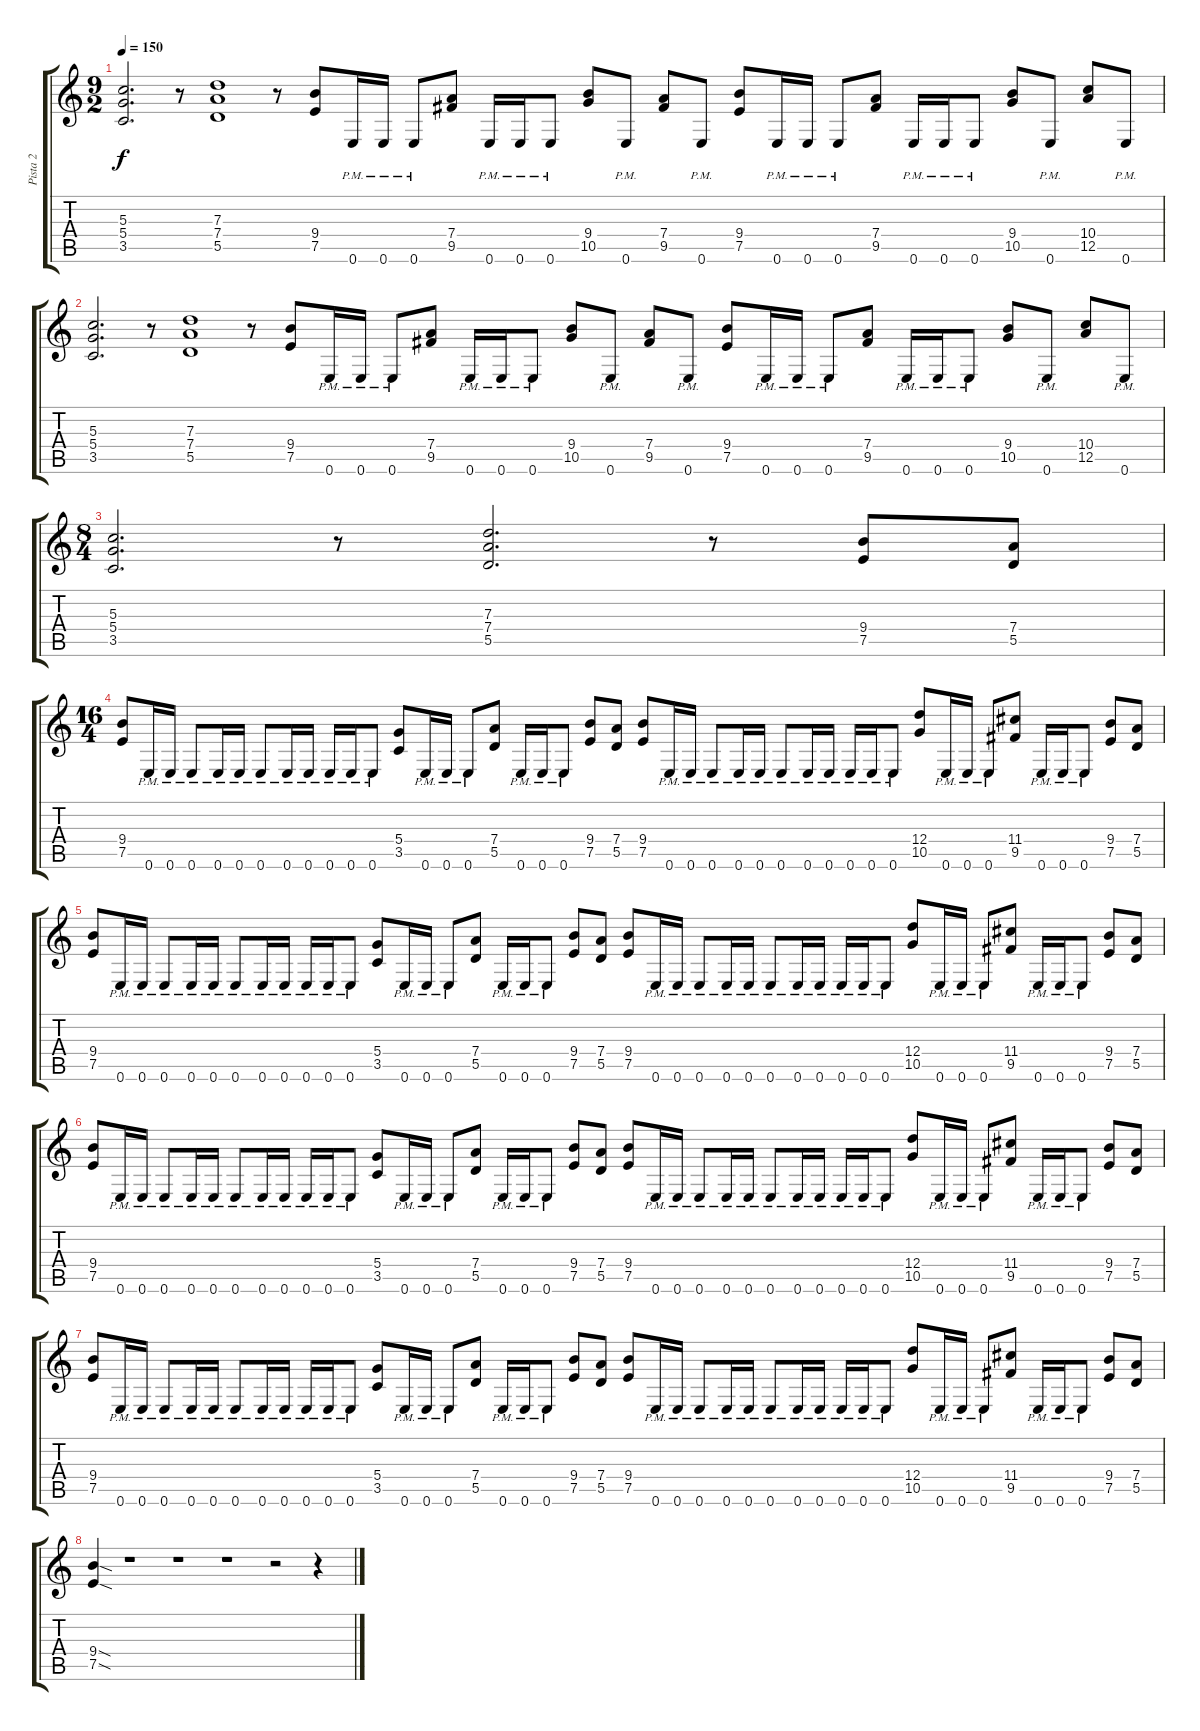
\track ("Pista 2" "Pista 2") {instrument overdrivenguitar}
\staff {score tabs}
\tuning (E4 B3 G3 D3 A2 E2) {hide}
\ts (9 2)
\tempo 150
\clef g2
\ks c
(5.3 5.4 3.5).2{d dy f} r.8 (7.3 7.4 5.5).1 r.8 (9.4 7.5).8 0.6{pm}.16 0.6{pm}.16 0.6{pm}.8 (7.4 9.5).8 0.6{pm}.16 0.6{pm}.16 0.6{pm}.8 (9.4 10.5).8 0.6{pm}.8 (7.4 9.5).8 0.6{pm}.8 (9.4 7.5).8 0.6{pm}.16 0.6{pm}.16 0.6{pm}.8 (7.4 9.5).8 0.6{pm}.16 0.6{pm}.16 0.6{pm}.8 (9.4 10.5).8 0.6{pm}.8 (10.4 12.5).8 0.6{pm}.8 |
(5.3 5.4 3.5).2{d} r.8 (7.3 7.4 5.5).1 r.8 (9.4 7.5).8 0.6{pm}.16 0.6{pm}.16 0.6{pm}.8 (7.4 9.5).8 0.6{pm}.16 0.6{pm}.16 0.6{pm}.8 (9.4 10.5).8 0.6{pm}.8 (7.4 9.5).8 0.6{pm}.8 (9.4 7.5).8 0.6{pm}.16 0.6{pm}.16 0.6{pm}.8 (7.4 9.5).8 0.6{pm}.16 0.6{pm}.16 0.6{pm}.8 (9.4 10.5).8 0.6{pm}.8 (10.4 12.5).8 0.6{pm}.8 |
\ts (8 4)
(5.3 5.4 3.5).2{d} r.8 (7.3 7.4 5.5).2{d} r.8 (9.4 7.5).8 (7.4 5.5).8 |
\ts (16 4)
(9.4 7.5).8 0.6{pm}.16 0.6{pm}.16 0.6{pm}.8 0.6{pm}.16 0.6{pm}.16 0.6{pm}.8 0.6{pm}.16 0.6{pm}.16 0.6{pm}.16 0.6{pm}.16 0.6{pm}.8 (5.4 3.5).8 0.6{pm}.16 0.6{pm}.16 0.6{pm}.8 (7.4 5.5).8 0.6{pm}.16 0.6{pm}.16 0.6{pm}.8 (9.4 7.5).8 (7.4 5.5).8 (9.4 7.5).8 0.6{pm}.16 0.6{pm}.16 0.6{pm}.8 0.6{pm}.16 0.6{pm}.16 0.6{pm}.8 0.6{pm}.16 0.6{pm}.16 0.6{pm}.16 0.6{pm}.16 0.6{pm}.8 (12.4 10.5).8 0.6{pm}.16 0.6{pm}.16 0.6{pm}.8 (11.4 9.5).8 0.6{pm}.16 0.6{pm}.16 0.6{pm}.8 (9.4 7.5).8 (7.4 5.5).8 |
(9.4 7.5).8 0.6{pm}.16 0.6{pm}.16 0.6{pm}.8 0.6{pm}.16 0.6{pm}.16 0.6{pm}.8 0.6{pm}.16 0.6{pm}.16 0.6{pm}.16 0.6{pm}.16 0.6{pm}.8 (5.4 3.5).8 0.6{pm}.16 0.6{pm}.16 0.6{pm}.8 (7.4 5.5).8 0.6{pm}.16 0.6{pm}.16 0.6{pm}.8 (9.4 7.5).8 (7.4 5.5).8 (9.4 7.5).8 0.6{pm}.16 0.6{pm}.16 0.6{pm}.8 0.6{pm}.16 0.6{pm}.16 0.6{pm}.8 0.6{pm}.16 0.6{pm}.16 0.6{pm}.16 0.6{pm}.16 0.6{pm}.8 (12.4 10.5).8 0.6{pm}.16 0.6{pm}.16 0.6{pm}.8 (11.4 9.5).8 0.6{pm}.16 0.6{pm}.16 0.6{pm}.8 (9.4 7.5).8 (7.4 5.5).8 |
(9.4 7.5).8 0.6{pm}.16 0.6{pm}.16 0.6{pm}.8 0.6{pm}.16 0.6{pm}.16 0.6{pm}.8 0.6{pm}.16 0.6{pm}.16 0.6{pm}.16 0.6{pm}.16 0.6{pm}.8 (5.4 3.5).8 0.6{pm}.16 0.6{pm}.16 0.6{pm}.8 (7.4 5.5).8 0.6{pm}.16 0.6{pm}.16 0.6{pm}.8 (9.4 7.5).8 (7.4 5.5).8 (9.4 7.5).8 0.6{pm}.16 0.6{pm}.16 0.6{pm}.8 0.6{pm}.16 0.6{pm}.16 0.6{pm}.8 0.6{pm}.16 0.6{pm}.16 0.6{pm}.16 0.6{pm}.16 0.6{pm}.8 (12.4 10.5).8 0.6{pm}.16 0.6{pm}.16 0.6{pm}.8 (11.4 9.5).8 0.6{pm}.16 0.6{pm}.16 0.6{pm}.8 (9.4 7.5).8 (7.4 5.5).8 |
(9.4 7.5).8 0.6{pm}.16 0.6{pm}.16 0.6{pm}.8 0.6{pm}.16 0.6{pm}.16 0.6{pm}.8 0.6{pm}.16 0.6{pm}.16 0.6{pm}.16 0.6{pm}.16 0.6{pm}.8 (5.4 3.5).8 0.6{pm}.16 0.6{pm}.16 0.6{pm}.8 (7.4 5.5).8 0.6{pm}.16 0.6{pm}.16 0.6{pm}.8 (9.4 7.5).8 (7.4 5.5).8 (9.4 7.5).8 0.6{pm}.16 0.6{pm}.16 0.6{pm}.8 0.6{pm}.16 0.6{pm}.16 0.6{pm}.8 0.6{pm}.16 0.6{pm}.16 0.6{pm}.16 0.6{pm}.16 0.6{pm}.8 (12.4 10.5).8 0.6{pm}.16 0.6{pm}.16 0.6{pm}.8 (11.4 9.5).8 0.6{pm}.16 0.6{pm}.16 0.6{pm}.8 (9.4 7.5).8 (7.4 5.5).8 |
(9.4{sod} 7.5{sod}).4 r.1 r.1 r.1 r.2 r.4
